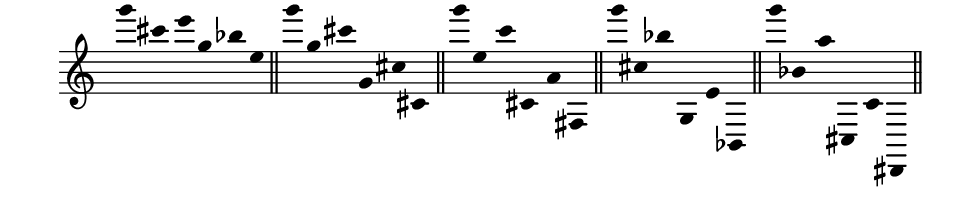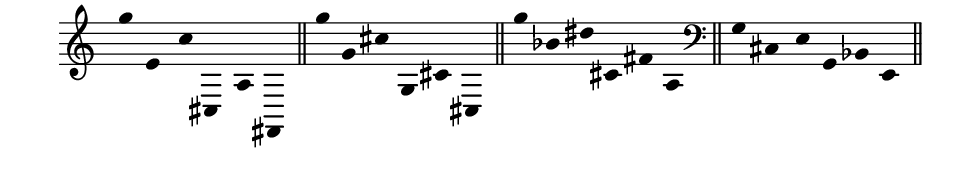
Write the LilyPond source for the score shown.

\version "2.10.33"

\include "../config/lib.ly"

\score {
  \new Staff \with { \remove "Time_signature_engraver" }{
      \time 6/4
      \override Stem #'transparent = ##t
      \relative c'''' {
        g4 cis, e g, bes e, \bar "||"
        g' g, cis g, cis cis, \bar "||"
        g''' e, c' cis,, a' fis, \bar "||"
        g''' cis,, bes' g,, e' bes, \bar "||"
        g'''' bes,, a' cis,,, c' dis,, \bar "||"
        g''' e, c' cis,, a' fis, \bar "||"
        g''' g, cis g, cis cis, \bar "||"
        g''' bes, dis cis, fis a, \bar "||"
        \clef bass
        g4 cis, e g, bes e, \bar "||"
      }
    }
  \layout {
    \context {
      \Staff \consists "Horizontal_bracket_engraver"
      \remove "Bar_number_engraver"
    }
    \context {
      \Score
      \remove "Bar_number_engraver"
    }
  }
}
\paper {
  paper-width = 16.6\cm
  paper-height = 6\cm
  line-width = 17.5\cm
  top-margin = -.1\cm
  left-margin = -1.2\cm
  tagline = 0
  indent = #0
  print-page-number = #'nil
}
